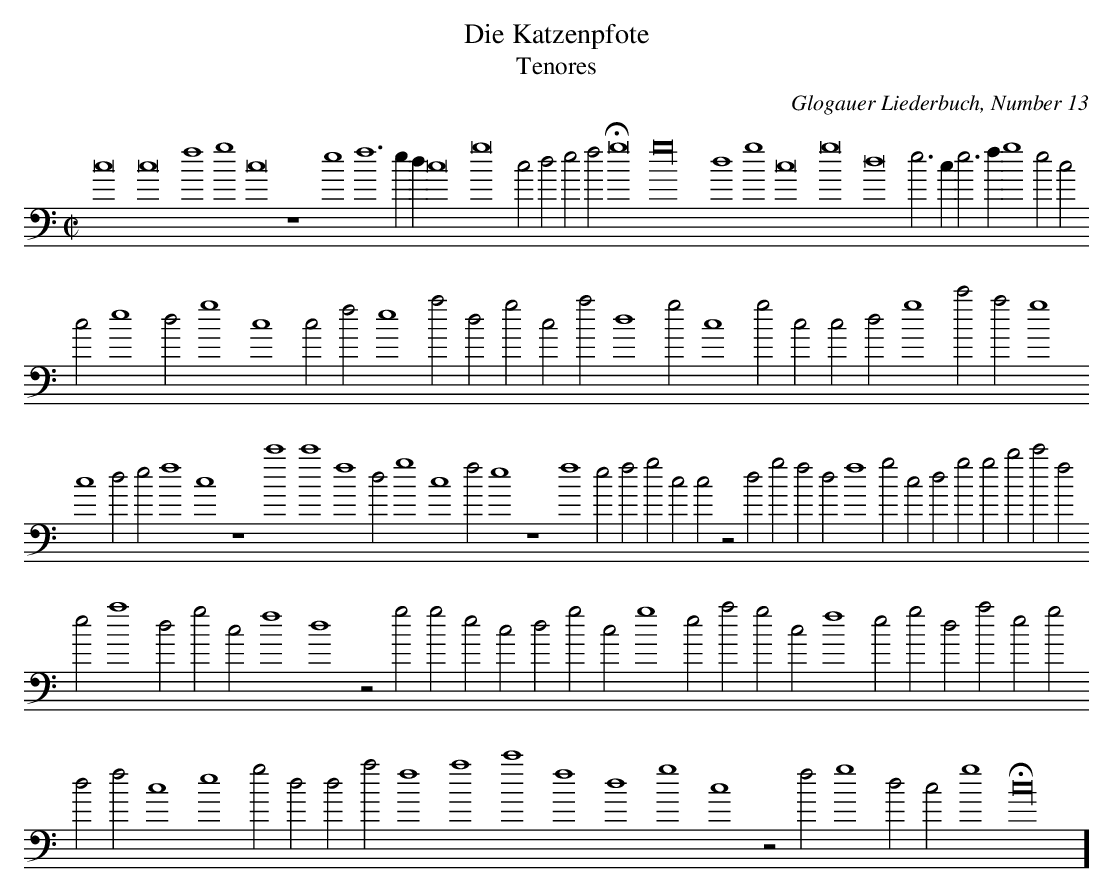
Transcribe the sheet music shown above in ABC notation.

X:1
T:Die Katzenpfote
T:Tenores
C:Glogauer Liederbuch, Number 13
M:C|
L:1/1
K:C bass
c2c2fgc2zef3/2 e//d//c2g2c/d/e/f/ Hg2g4dgc2g2d2e3/4c// e3/4f// g e/c/
	c/ e d/g cc/f/ e a/d/g/c/a/dg/cg/c/c/d/ g c'/a/g
	c d/e/fczc'c'fd/gcf/ezf e/f/g/c/c/z/ d/g/f/d/ fg/c/ d/g/ g/b/ c'/f/
	e/ a d/ g/c/ fdz/g/ g/e/ c/d/g/c/ g e/a/ g/c/f e/g/ d/a/ e/g/
	d/f/ ce g/d/d/a/ fac'fdgcz/f/g d/c/ gHc4]
